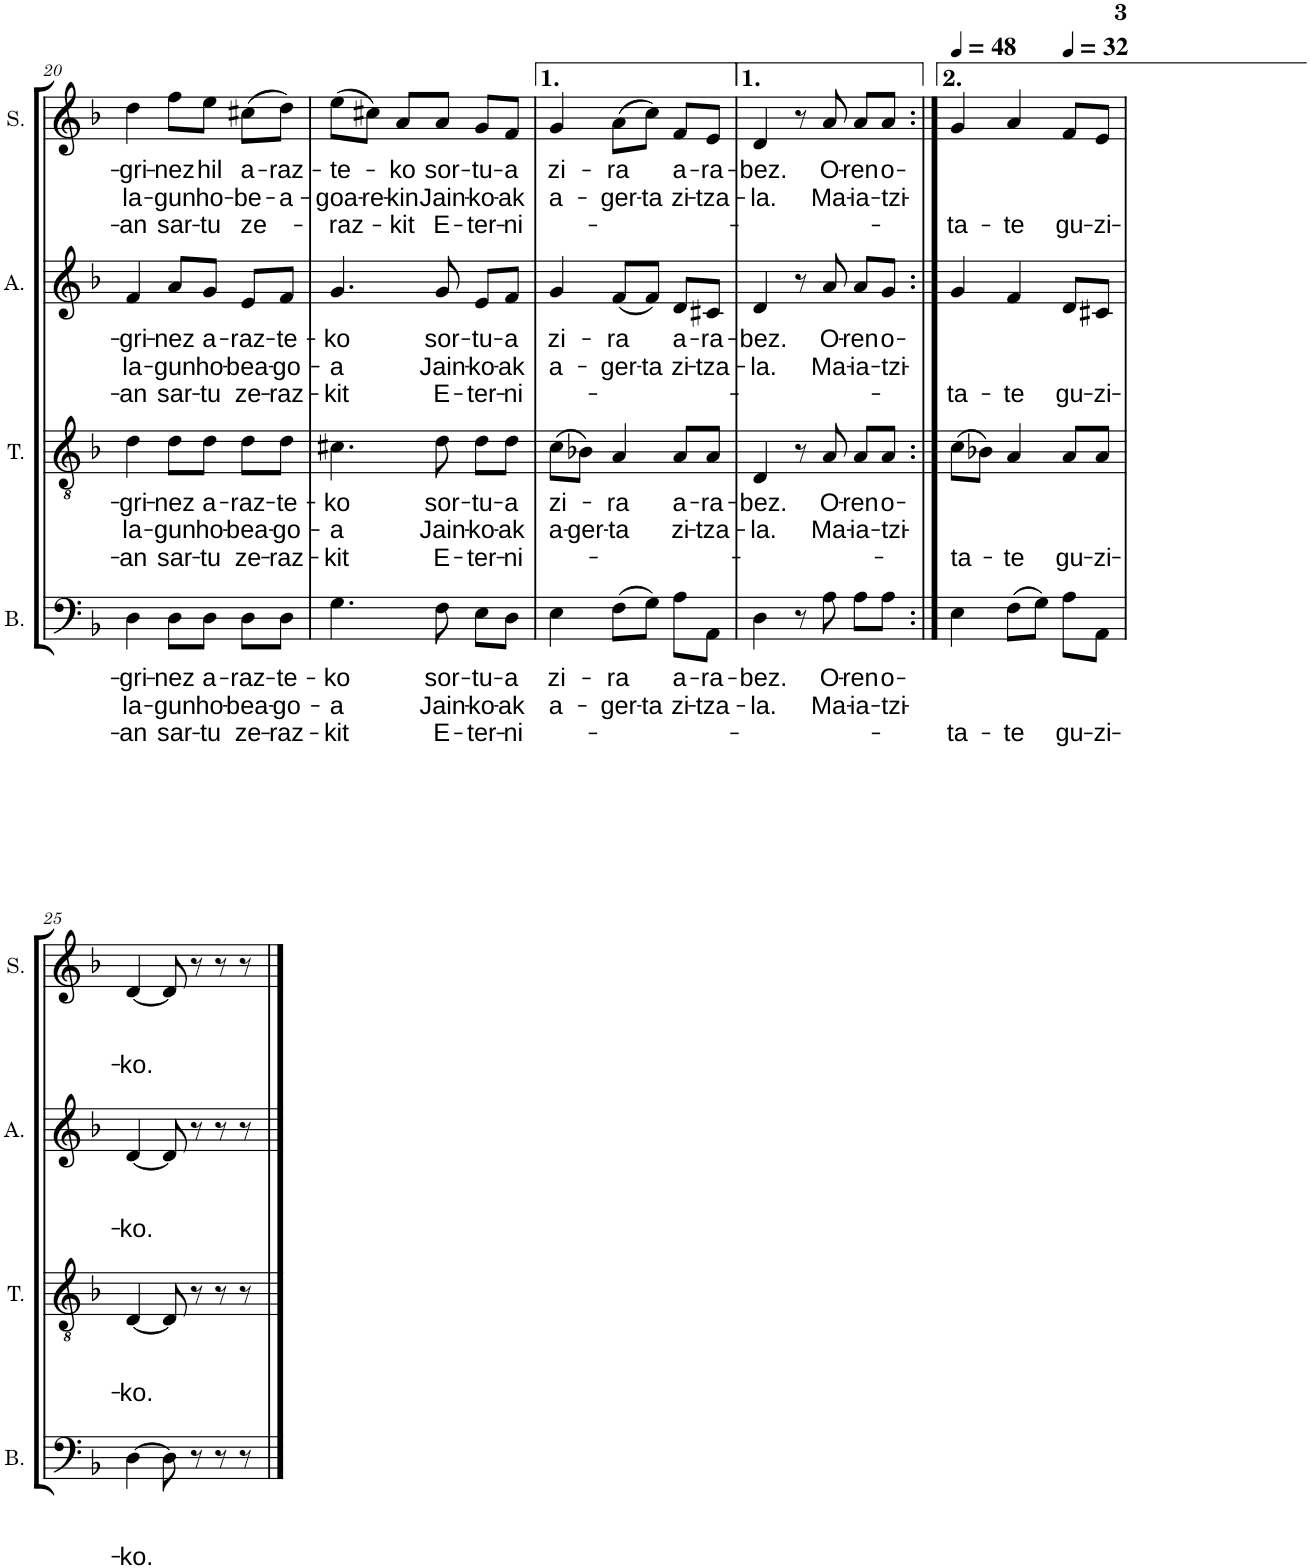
**kern	**text	**text	**text	**kern	**text	**text	**text	**kern	**text	**text	**text	**kern	**text	**text	**text
*part4	*part4	*part4	*part4	*part3	*part3	*part3	*part3	*part2	*part2	*part2	*part2	*part1	*part1	*part1	*part1
*staff4	*staff4	*staff4	*staff4	*staff3	*staff3	*staff3	*staff3	*staff2	*staff2	*staff2	*staff2	*staff1	*staff1	*staff1	*staff1
*I"Basse	*	*	*	*I"Tenor	*	*	*	*I"Alto	*	*	*	*I"Soprano	*	*	*
*I'B.	*	*	*	*I'T.	*	*	*	*I'A.	*	*	*	*I'S.	*	*	*
!!LO:PB:g=z
*clefF4	*	*	*	*clefGv2	*	*	*	*clefG2	*	*	*	*clefG2	*	*	*
*k[b-]	*	*	*	*k[b-]	*	*	*	*k[b-]	*	*	*	*k[b-]	*	*	*
*M3/4	*	*	*	*M3/4	*	*	*	*M3/4	*	*	*	*M3/4	*	*	*
=20	=20	=20	=20	=20	=20	=20	=20	=20	=20	=20	=20	=20	=20	=20	=20
!	!LO:LY:b	!LO:LY:b	!LO:LY:b	!	!LO:LY:b	!LO:LY:b	!LO:LY:b	!	!LO:LY:b	!LO:LY:b	!LO:LY:b	!	!LO:LY:b	!LO:LY:b	!LO:LY:b
4D\	-gri-	la-	-an	4d\	-gri-	la-	-an	4f/	-gri-	la-	-an	4dd\	-gri-	la-	-an
!	!LO:LY:b	!LO:LY:b	!LO:LY:b	!	!LO:LY:b	!LO:LY:b	!LO:LY:b	!	!LO:LY:b	!LO:LY:b	!LO:LY:b	!	!LO:LY:b	!LO:LY:b	!LO:LY:b
8D\L	-nez	-gun	sar-	8d\L	-nez	-gun	sar-	8a/L	-nez	-gun	sar-	8ff\L	-nez	-gun	sar-
!	!LO:LY:b	!LO:LY:b	!LO:LY:b	!	!LO:LY:b	!LO:LY:b	!LO:LY:b	!	!LO:LY:b	!LO:LY:b	!LO:LY:b	!	!LO:LY:b	!LO:LY:b	!LO:LY:b
8D\J	a-	ho-	-tu	8d\J	a-	ho-	-tu	8g/J	a-	ho-	-tu	8ee\J	hil	ho-	-tu
!	!LO:LY:b	!LO:LY:b	!LO:LY:b	!	!LO:LY:b	!LO:LY:b	!LO:LY:b	!	!LO:LY:b	!LO:LY:b	!LO:LY:b	!	!LO:LY:b	!LO:LY:b	!LO:LY:b
8D\L	-raz-	-bea-	ze-	8d\L	-raz-	-bea-	ze-	8e/L	-raz-	-bea-	ze-	(8cc#X\L	a-	-be-	ze-
!	!LO:LY:b	!LO:LY:b	!LO:LY:b	!	!LO:LY:b	!LO:LY:b	!LO:LY:b	!	!LO:LY:b	!LO:LY:b	!LO:LY:b	!	!LO:LY:b	!LO:LY:b	!
8D\J	-te-	-go-	-raz-	8d\J	-te-	-go-	-raz-	8f/J	-te-	-go-	-raz-	8dd\J)	-raz-	-a-	.
=21	=21	=21	=21	=21	=21	=21	=21	=21	=21	=21	=21	=21	=21	=21	=21
!	!LO:LY:b	!LO:LY:b	!LO:LY:b	!	!LO:LY:b	!LO:LY:b	!LO:LY:b	!	!LO:LY:b	!LO:LY:b	!LO:LY:b	!	!LO:LY:b	!LO:LY:b	!LO:LY:b
4.G\	-ko	-a	-kit	4.c#X\	-ko	-a	-kit	4.g/	-ko	-a	-kit	(8ee\L	-te-	-goa-	-raz-
!	!	!	!	!	!	!	!	!	!	!	!	!	!	!LO:LY:b	!
.	.	.	.	.	.	.	.	.	.	.	.	8cc#X\J)	.	-re-	.
!	!	!	!	!	!	!	!	!	!	!	!	!	!LO:LY:b	!LO:LY:b	!LO:LY:b
.	.	.	.	.	.	.	.	.	.	.	.	8a/L	-ko	-kin	-kit
!	!LO:LY:b	!LO:LY:b	!LO:LY:b	!	!LO:LY:b	!LO:LY:b	!LO:LY:b	!	!LO:LY:b	!LO:LY:b	!LO:LY:b	!	!LO:LY:b	!LO:LY:b	!LO:LY:b
8F\	sor-	Jain-	E-	8d\	sor-	Jain-	E-	8g/	sor-	Jain-	E-	8a/J	sor-	Jain-	E-
!	!LO:LY:b	!LO:LY:b	!LO:LY:b	!	!LO:LY:b	!LO:LY:b	!LO:LY:b	!	!LO:LY:b	!LO:LY:b	!LO:LY:b	!	!LO:LY:b	!LO:LY:b	!LO:LY:b
8E\L	-tu-	-ko-	-ter-	8d\L	-tu-	-ko-	-ter-	8e/L	-tu-	-ko-	-ter-	8g/L	-tu-	-ko-	-ter-
!	!LO:LY:b	!LO:LY:b	!LO:LY:b	!	!LO:LY:b	!LO:LY:b	!LO:LY:b	!	!LO:LY:b	!LO:LY:b	!LO:LY:b	!	!LO:LY:b	!LO:LY:b	!LO:LY:b
8D\J	-a	-ak	-ni-	8d\J	-a	-ak	-ni-	8f/J	-a	-ak	-ni-	8f/J	-a	-ak	-ni-
=22	=22	=22	=22	=22	=22	=22	=22	=22	=22	=22	=22	=22	=22	=22	=22
!	!LO:LY:b	!LO:LY:b	!	!	!LO:LY:b	!LO:LY:b	!	!	!LO:LY:b	!LO:LY:b	!	!	!LO:LY:b	!LO:LY:b	!
4E\	zi-	a-	.	(8c\L	zi-	a-	.	4g/	zi-	a-	.	4g/	zi-	a-	.
!	!	!	!	!	!	!LO:LY:b	!	!	!	!	!	!	!	!	!
.	.	.	.	8B-X\J)	.	-ger-	.	.	.	.	.	.	.	.	.
!	!LO:LY:b	!LO:LY:b	!	!	!LO:LY:b	!LO:LY:b	!	!	!LO:LY:b	!LO:LY:b	!	!	!LO:LY:b	!LO:LY:b	!
(8F\L	-ra	-ger-	.	4A/	-ra	-ta	.	(8f/L	-ra	-ger-	.	(8a\L	-ra	-ger-	.
!	!	!LO:LY:b	!	!	!	!	!	!	!	!LO:LY:b	!	!	!	!LO:LY:b	!
8G\J)	.	-ta	.	.	.	.	.	8f/J)	.	-ta	.	8cc\J)	.	-ta	.
!	!LO:LY:b	!LO:LY:b	!	!	!LO:LY:b	!LO:LY:b	!	!	!LO:LY:b	!LO:LY:b	!	!	!LO:LY:b	!LO:LY:b	!
8A\L	a-	zi-	.	8A/L	a-	zi-	.	8d/L	a-	zi-	.	8f/L	a-	zi-	.
!	!LO:LY:b	!LO:LY:b	!	!	!LO:LY:b	!LO:LY:b	!	!	!LO:LY:b	!LO:LY:b	!	!	!LO:LY:b	!LO:LY:b	!
8AA\J	-ra-	-tza-	.	8A/J	-ra-	-tza-	.	8c#X/J	-ra-	-tza-	.	8e/J	-ra-	-tza-	.
=23	=23	=23	=23	=23	=23	=23	=23	=23	=23	=23	=23	=23	=23	=23	=23
!	!LO:LY:b	!LO:LY:b	!	!	!LO:LY:b	!LO:LY:b	!	!	!LO:LY:b	!LO:LY:b	!	!	!LO:LY:b	!LO:LY:b	!
4D\	-bez.	-la.	.	4D/	-bez.	-la.	.	4d/	-bez.	-la.	.	4d/	-bez.	-la.	.
8r	.	.	.	8r	.	.	.	8r	.	.	.	8r	.	.	.
!	!LO:LY:b	!LO:LY:b	!	!	!LO:LY:b	!LO:LY:b	!	!	!LO:LY:b	!LO:LY:b	!	!	!LO:LY:b	!LO:LY:b	!
8A\	O-	Ma-	.	8A/	O-	Ma-	.	8a/	O-	Ma-	.	8a/	O-	Ma-	.
!	!LO:LY:b	!LO:LY:b	!	!	!LO:LY:b	!LO:LY:b	!	!	!LO:LY:b	!LO:LY:b	!	!	!LO:LY:b	!LO:LY:b	!
8A\L	-ren	-ia-	.	8A/L	-ren	-ia-	.	8a/L	-ren	-ia-	.	8a/L	-ren	-ia-	.
!	!LO:LY:b	!LO:LY:b	!	!	!LO:LY:b	!LO:LY:b	!	!	!LO:LY:b	!LO:LY:b	!	!	!LO:LY:b	!LO:LY:b	!
8A\J	o-	-tzi-	.	8A/J	o-	-tzi-	.	8g/J	o-	-tzi-	.	8a/J	o-	-tzi-	.
=24:|!	=24:|!	=24:|!	=24:|!	=24:|!	=24:|!	=24:|!	=24:|!	=24:|!	=24:|!	=24:|!	=24:|!	=24:|!	=24:|!	=24:|!	=24:|!
*	*	*	*	*	*	*	*	*	*	*	*	*MM48	*	*	*
!	!	!	!LO:LY:b	!	!	!	!LO:LY:b	!	!	!	!LO:LY:b	!	!	!	!LO:LY:b
4E\	.	.	-ta-	(8c\L	.	.	-ta-	4g/	.	.	-ta-	4g/	.	.	-ta-
.	.	.	.	8B-X\J)	.	.	.	.	.	.	.	.	.	.	.
!	!	!	!LO:LY:b	!	!	!	!LO:LY:b	!	!	!	!LO:LY:b	!	!	!	!LO:LY:b
(8F\L	.	.	-te	4A/	.	.	-te	4f/	.	.	-te	4a/	.	.	-te
8G\J)	.	.	.	.	.	.	.	.	.	.	.	.	.	.	.
*	*	*	*	*	*	*	*	*	*	*	*	*MM32	*	*	*
!	!	!	!LO:LY:b	!	!	!	!LO:LY:b	!	!	!	!LO:LY:b	!	!	!	!LO:LY:b
8A\L	.	.	gu-	8A/L	.	.	gu-	8d/L	.	.	gu-	8f/L	.	.	gu-
!	!	!	!LO:LY:b	!	!	!	!LO:LY:b	!	!	!	!LO:LY:b	!	!	!	!LO:LY:b
8AA\J	.	.	-zi-	8A/J	.	.	-zi-	8c#X/J	.	.	-zi-	8e/J	.	.	-zi-
!!LO:LB:g=z
=25	=25	=25	=25	=25	=25	=25	=25	=25	=25	=25	=25	=25	=25	=25	=25
!	!	!	!LO:LY:b	!	!	!	!LO:LY:b	!	!	!	!LO:LY:b	!	!	!	!LO:LY:b
[4D\	.	.	-ko.	[4D/	.	.	-ko.	[4d/	.	.	-ko.	[4d/	.	.	-ko.
8D\]	.	.	.	8D/]	.	.	.	8d/]	.	.	.	8d/]	.	.	.
8r	.	.	.	8r	.	.	.	8r	.	.	.	8r	.	.	.
8r	.	.	.	8r	.	.	.	8r	.	.	.	8r	.	.	.
8r	.	.	.	8r	.	.	.	8r	.	.	.	8r	.	.	.
==	==	==	==	==	==	==	==	==	==	==	==	==	==	==	==
*-	*-	*-	*-	*-	*-	*-	*-	*-	*-	*-	*-	*-	*-	*-	*-
